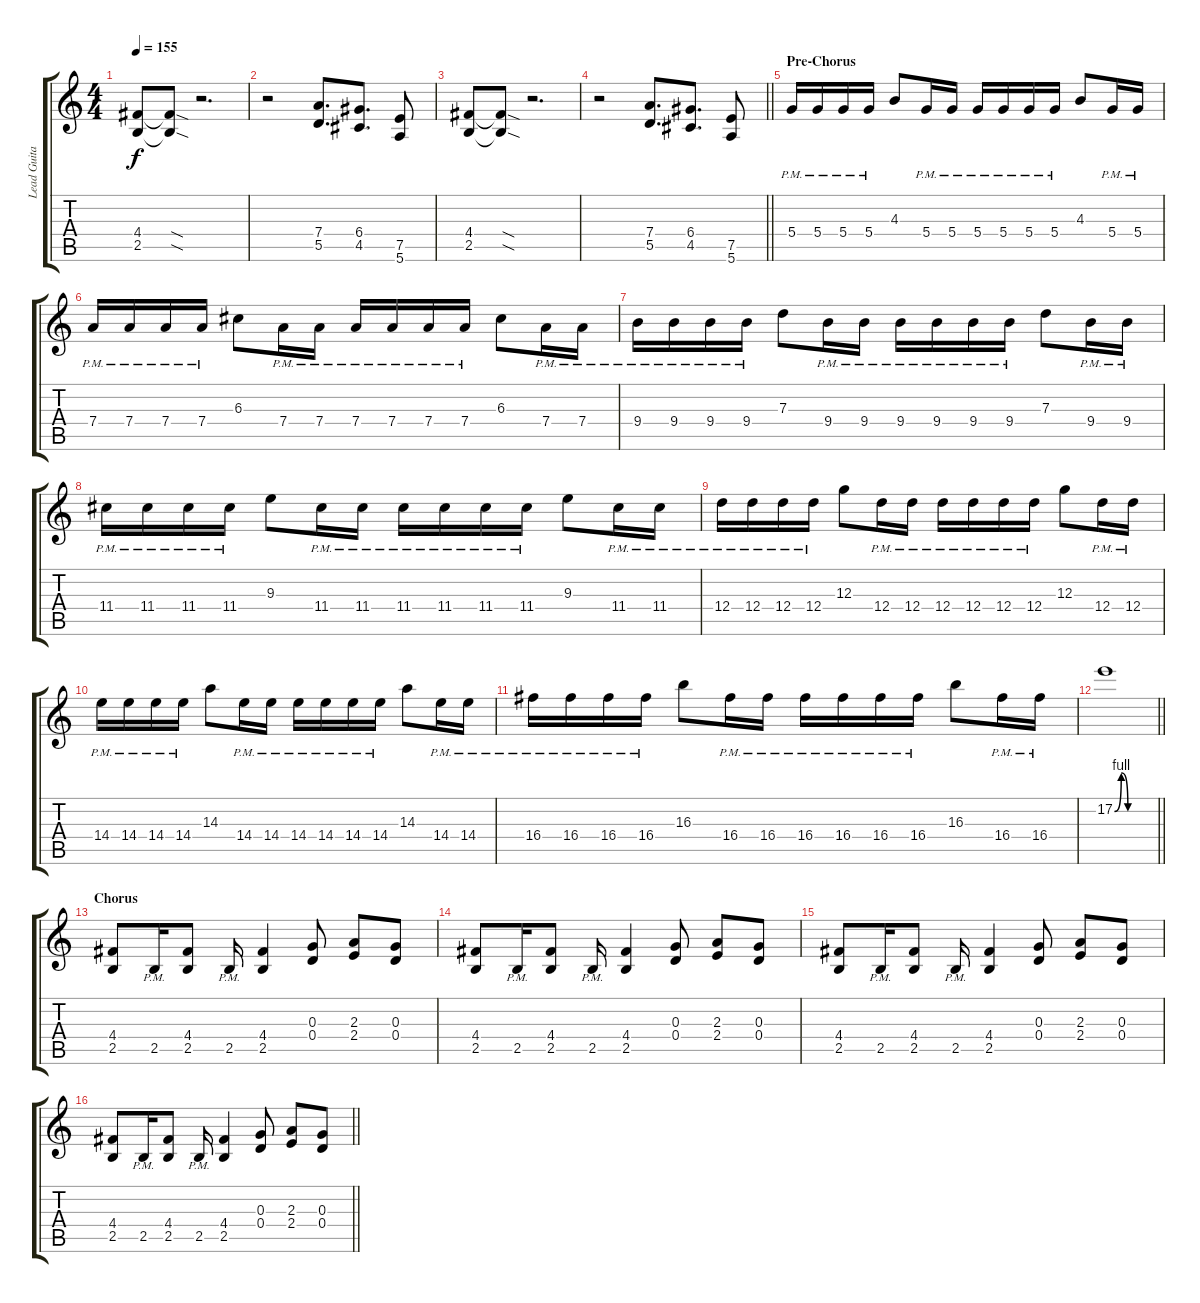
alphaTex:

\track ("Lead Guitar" "Lead Guita") {instrument distortionguitar}
\staff {score tabs}
\tuning (E4 B3 G3 D3 A2 E2) {hide}
\ts (4 4)
\tempo 155
\clef g2
\ks c
(4.4 2.5).8{dy f} (4.4{sod t} 2.5{sod t}).8 r.2{d} |
r.2 (7.4 5.5).8{d} (6.4 4.5).8{d} (7.5 5.6).8 |
(4.4 2.5).8 (4.4{sod t} 2.5{sod t}).8 r.2{d} |
\barLineRight lightlight
r.2 (7.4 5.5).8{d} (6.4 4.5).8{d} (7.5 5.6).8 |
\section ("" "Pre-Chorus")
5.4{pm}.16 5.4{pm}.16 5.4{pm}.16 5.4{pm}.16 4.3.8 5.4{pm}.16 5.4{pm}.16 5.4{pm}.16 5.4{pm}.16 5.4{pm}.16 5.4{pm}.16 4.3.8 5.4{pm}.16 5.4{pm}.16 |
7.4{pm}.16 7.4{pm}.16 7.4{pm}.16 7.4{pm}.16 6.3.8 7.4{pm}.16 7.4{pm}.16 7.4{pm}.16 7.4{pm}.16 7.4{pm}.16 7.4{pm}.16 6.3.8 7.4{pm}.16 7.4{pm}.16 |
9.4{pm}.16 9.4{pm}.16 9.4{pm}.16 9.4{pm}.16 7.3.8 9.4{pm}.16 9.4{pm}.16 9.4{pm}.16 9.4{pm}.16 9.4{pm}.16 9.4{pm}.16 7.3.8 9.4{pm}.16 9.4{pm}.16 |
11.4{pm}.16 11.4{pm}.16 11.4{pm}.16 11.4{pm}.16 9.3.8 11.4{pm}.16 11.4{pm}.16 11.4{pm}.16 11.4{pm}.16 11.4{pm}.16 11.4{pm}.16 9.3.8 11.4{pm}.16 11.4{pm}.16 |
12.4{pm}.16 12.4{pm}.16 12.4{pm}.16 12.4{pm}.16 12.3.8 12.4{pm}.16 12.4{pm}.16 12.4{pm}.16 12.4{pm}.16 12.4{pm}.16 12.4{pm}.16 12.3.8 12.4{pm}.16 12.4{pm}.16 |
14.4{pm}.16 14.4{pm}.16 14.4{pm}.16 14.4{pm}.16 14.3.8 14.4{pm}.16 14.4{pm}.16 14.4{pm}.16 14.4{pm}.16 14.4{pm}.16 14.4{pm}.16 14.3.8 14.4{pm}.16 14.4{pm}.16 |
16.4{pm}.16 16.4{pm}.16 16.4{pm}.16 16.4{pm}.16 16.3.8 16.4{pm}.16 16.4{pm}.16 16.4{pm}.16 16.4{pm}.16 16.4{pm}.16 16.4{pm}.16 16.3.8 16.4{pm}.16 16.4{pm}.16 |
\barLineRight lightlight
17.2{be (custom 0 0 10 4 20 0 30 0 60 0)}.1 |
\section ("" "Chorus")
(4.4 2.5).8 2.5{pm}.16 (4.4 2.5).8 2.5{pm}.16 (4.4 2.5).4 (0.3 0.4).8 (2.3 2.4).8 (0.3 0.4).8 |
(4.4 2.5).8 2.5{pm}.16 (4.4 2.5).8 2.5{pm}.16 (4.4 2.5).4 (0.3 0.4).8 (2.3 2.4).8 (0.3 0.4).8 |
(4.4 2.5).8 2.5{pm}.16 (4.4 2.5).8 2.5{pm}.16 (4.4 2.5).4 (0.3 0.4).8 (2.3 2.4).8 (0.3 0.4).8 |
\barLineRight lightlight
(4.4 2.5).8 2.5{pm}.16 (4.4 2.5).8 2.5{pm}.16 (4.4 2.5).4 (0.3 0.4).8 (2.3 2.4).8 (0.3 0.4).8
